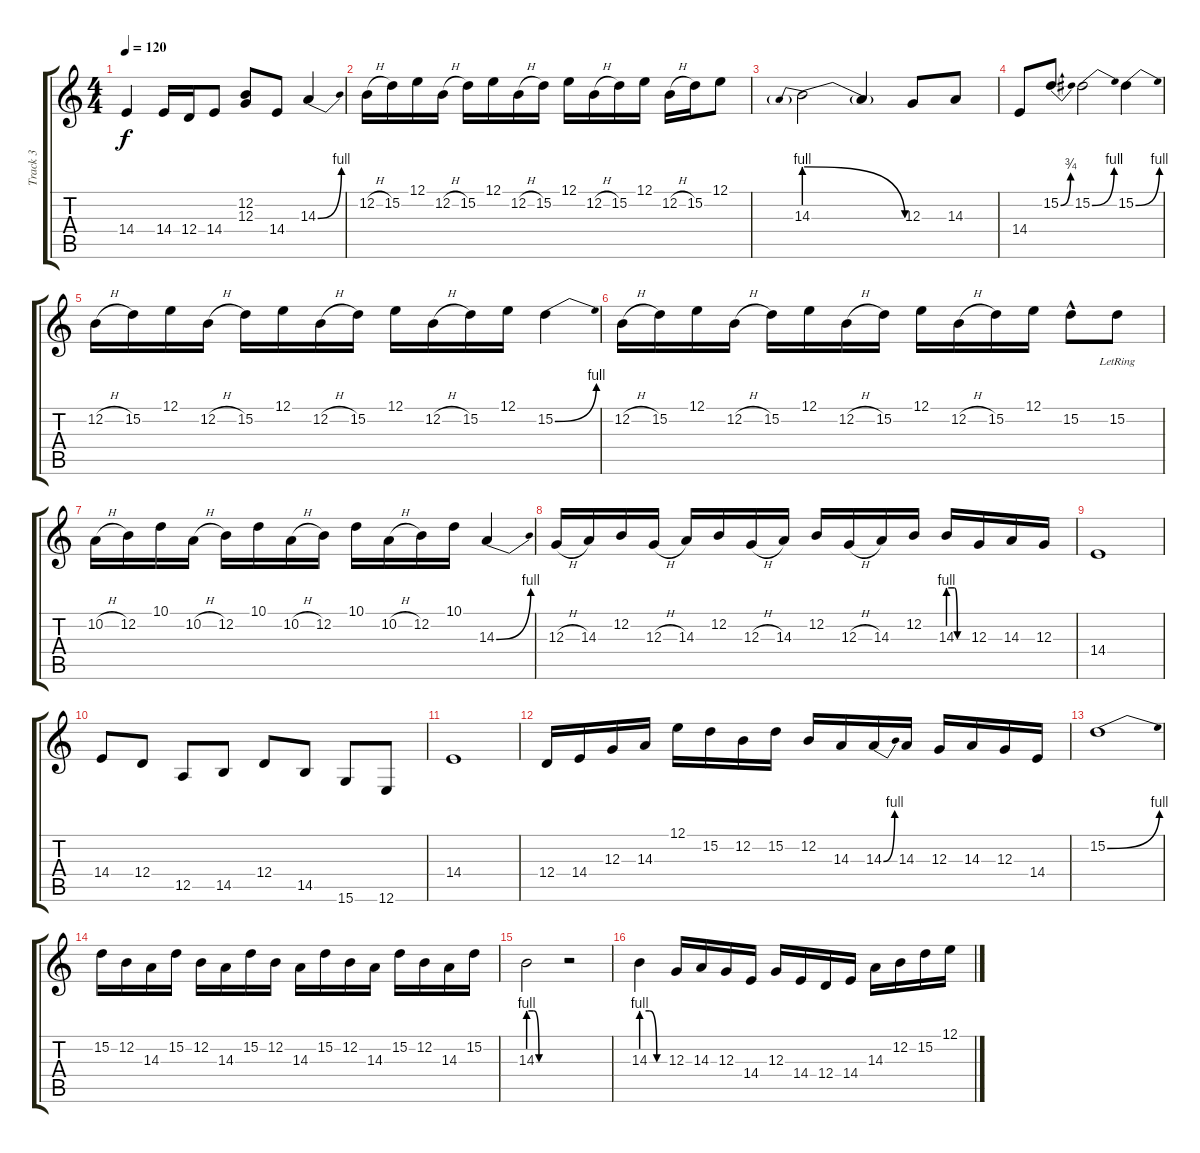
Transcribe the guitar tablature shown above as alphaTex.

\track ("Track 3" "Track 3") {instrument viola}
\staff {score tabs}
\tuning (E4 B3 G3 D3 A2 E2) {hide}
\ts (4 4)
\tempo 120
\clef g2
\ks c
14.4.4{dy f} 14.4.16 12.4.16 14.4.8 (12.2 12.3).8 14.4.8 14.3{be (bend 0 0 60 4)}.4 |
12.2{h}.16 15.2.16 12.1.16 12.2{h}.16 15.2.16 12.1.16 12.2{h}.16 15.2.16 12.1.16 12.2{h}.16 15.2.16 12.1.16 12.2{h}.16 15.2.16 12.1.8 |
14.3{be (prebendrelease 0 4 60 0)}.2 14.3{t}.4 12.3.8 14.3.8 |
14.4.8 15.2{be (bend 0 0 60 3)}.8 15.2{be (bend 0 0 60 4)}.2 15.2{be (bend 0 0 60 4)}.4 |
12.2{h}.16 15.2.16 12.1.16 12.2{h}.16 15.2.16 12.1.16 12.2{h}.16 15.2.16 12.1.16 12.2{h}.16 15.2.16 12.1.16 15.2{be (bend 0 0 60 4)}.4 |
12.2{h}.16 15.2.16 12.1.16 12.2{h}.16 15.2.16 12.1.16 12.2{h}.16 15.2.16 12.1.16 12.2{h}.16 15.2.16 12.1.16 15.2{hac}.8 15.2{lr}.8 |
10.2{h}.16 12.2.16 10.1.16 10.2{h}.16 12.2.16 10.1.16 10.2{h}.16 12.2.16 10.1.16 10.2{h}.16 12.2.16 10.1.16 14.3{be (bend 0 0 60 4)}.4 |
12.3{h}.16 14.3.16 12.2.16 12.3{h}.16 14.3.16 12.2.16 12.3{h}.16 14.3.16 12.2.16 12.3{h}.16 14.3.16 12.2.16 14.3{be (custom 0 4 20 4 29 0 40 0 60 0)}.16 12.3.16 14.3.16 12.3.16 |
14.4.1 |
14.4.8 12.4.8 12.5.8 14.5.8 12.4.8 14.5.8 15.6.8 12.6.8 |
14.4.1 |
12.4.16 14.4.16 12.3.16 14.3.16 12.1.16 15.2.16 12.2.16 15.2.16 12.2.16 14.3.16 14.3{be (bend 0 0 60 4)}.16 14.3.16 12.3.16 14.3.16 12.3.16 14.4.16 |
15.2{be (bend 0 0 60 4)}.1 |
15.2.16 12.2.16 14.3.16 15.2.16 12.2.16 14.3.16 15.2.16 12.2.16 14.3.16 15.2.16 12.2.16 14.3.16 15.2.16 12.2.16 14.3.16 15.2.16 |
14.3{be (custom 0 4 10 4 20 0 25 0 29 0 31 0 40 0 60 0)}.2 r.2 |
14.3{be (custom 0 4 20 4 40 0 60 0)}.4 12.3.16 14.3.16 12.3.16 14.4.16 12.3.16 14.4.16 12.4.16 14.4.16 14.3.16 12.2.16 15.2.16 12.1.16
